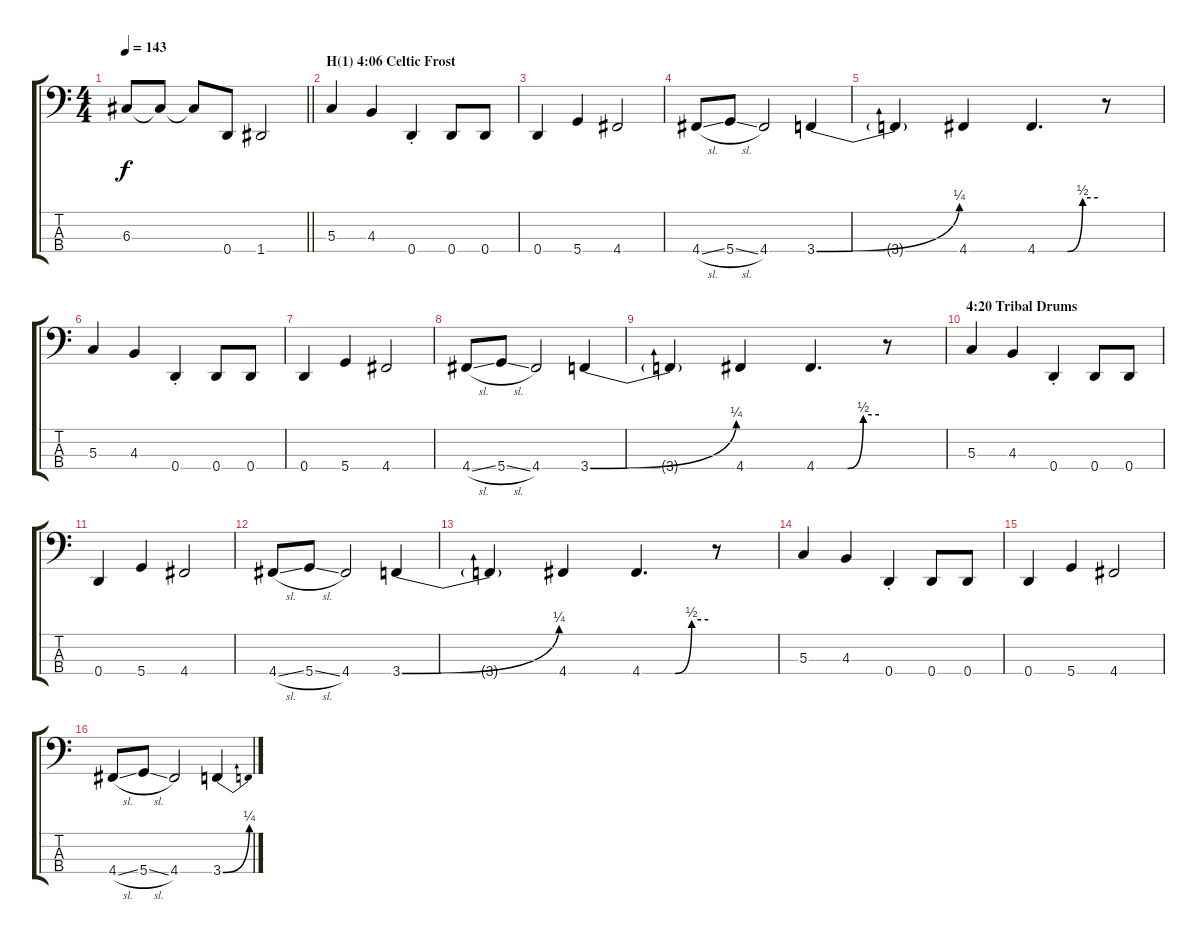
\track "" {instrument electricbasspick}
\staff {score tabs}
\tuning (F2 C2 G1 D1) {hide}
\ts (4 4)
\tempo 143
\clef f4
\barLineRight lightlight
\ks c
6.3{t}.8{dy f} 6.3{t}.8 6.3{t}.8 0.4.8 1.4.2 |
\section ("" "H(1) 4:06 Celtic Frost")
5.3.4 4.3.4 0.4{st}.4 0.4.8 0.4.8 |
0.4.4 5.4.4 4.4.2 |
4.4{sl}.8 5.4{sl}.8 4.4.2 3.4{be (bend 0 0 60 1)}.4 |
3.4{t}.4 4.4.4 4.4{be (custom 0 0 30 0 45 2 60 2)}.4{d} r.8 |
5.3.4 4.3.4 0.4{st}.4 0.4.8 0.4.8 |
0.4.4 5.4.4 4.4.2 |
4.4{sl}.8 5.4{sl}.8 4.4.2 3.4{be (bend 0 0 60 1)}.4 |
3.4{t}.4 4.4.4 4.4{be (custom 0 0 30 0 45 2 60 2)}.4{d} r.8 |
\section ("" "4:20 Tribal Drums")
5.3.4 4.3.4 0.4{st}.4 0.4.8 0.4.8 |
0.4.4 5.4.4 4.4.2 |
4.4{sl}.8 5.4{sl}.8 4.4.2 3.4{be (bend 0 0 60 1)}.4 |
3.4{t}.4 4.4.4 4.4{be (custom 0 0 30 0 45 2 60 2)}.4{d} r.8 |
5.3.4 4.3.4 0.4{st}.4 0.4.8 0.4.8 |
0.4.4 5.4.4 4.4.2 |
4.4{sl}.8 5.4{sl}.8 4.4.2 3.4{be (bend 0 0 60 1)}.4
